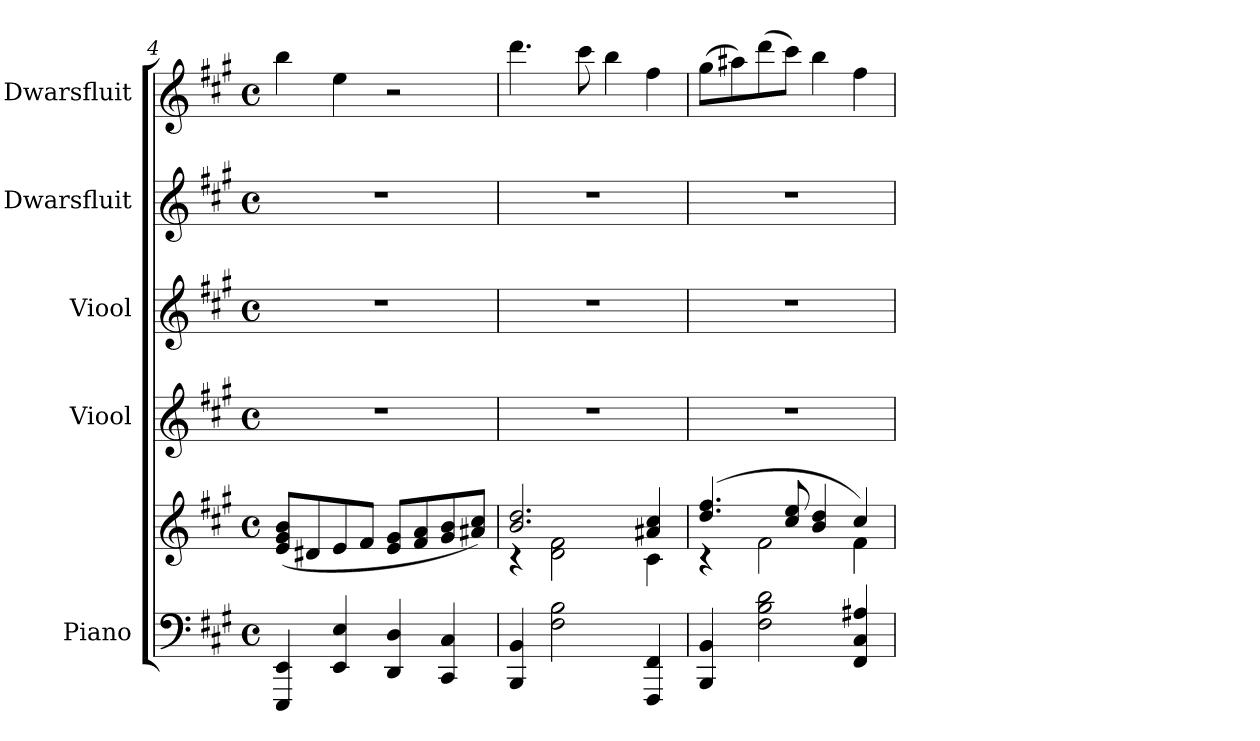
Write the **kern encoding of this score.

**kern	**kern	**kern	**kern	**kern	**kern
*part5	*part5	*part4	*part3	*part2	*part1
*staff6	*staff5	*staff4	*staff3	*staff2	*staff1
*I"Piano	*	*I"Viool	*I"Viool	*I"Dwarsfluit	*I"Dwarsfluit
*I'Pno.	*	*	*	*I'Fl.	*I'Fl.
*clefF4	*clefG2	*clefG2	*clefG2	*clefG2	*clefG2
*k[f#c#g#]	*k[f#c#g#]	*k[f#c#g#]	*k[f#c#g#]	*k[f#c#g#]	*k[f#c#g#]
*M4/4	*M4/4	*M4/4	*M4/4	*M4/4	*M4/4
*met(c)	*met(c)	*met(c)	*met(c)	*met(c)	*met(c)
=4	=4	=4	=4	=4	=4
4EEE/ 4EE/	(8e/ 8g#/ 8b/L	1r	1r	1r	4bb\
.	8d#X/	.	.	.	.
4EE/ 4E/	8e/	.	.	.	4ee\
.	8f#/J	.	.	.	.
4DD/ 4D/	8e/ 8g#/L	.	.	.	2r
.	8f#/ 8a/	.	.	.	.
4CC#/ 4C#/	8g#/ 8b/	.	.	.	.
.	8a#X/ 8cc#/J)	.	.	.	.
!!LO:LB:g=z
=5	=5	=5	=5	=5	=5
*	*^	*	*	*	*
4BBB/ 4BB/	2.b/ 2.dd/	4r	1r	1r	1r	4.ddd\
2F#\ 2B\	.	2d\ 2f#\	.	.	.	.
.	.	.	.	.	.	8ccc#\
.	.	.	.	.	.	4bb\
4FFF#/ 4FF#/	4a#X/ 4cc#/	4c#\	.	.	.	4ff#\
=6	=6	=6	=6	=6	=6	=6
4BBB/ 4BB/	(4.dd/ 4.ff#/	4r	1r	1r	1r	(8gg#\L
.	.	.	.	.	.	8aa#X\)
2F#\ 2B\ 2d\	.	2f#\	.	.	.	(8ddd\
.	8cc#/ 8ee/	.	.	.	.	8ccc#\J)
.	4b/ 4dd/	.	.	.	.	4bb\
4FF#/ 4C#/ 4A#X/	4cc#/)	4f#\	.	.	.	4ff#\
*	*v	*v	*	*	*	*
=	=	=	=	=	=
*-	*-	*-	*-	*-	*-
